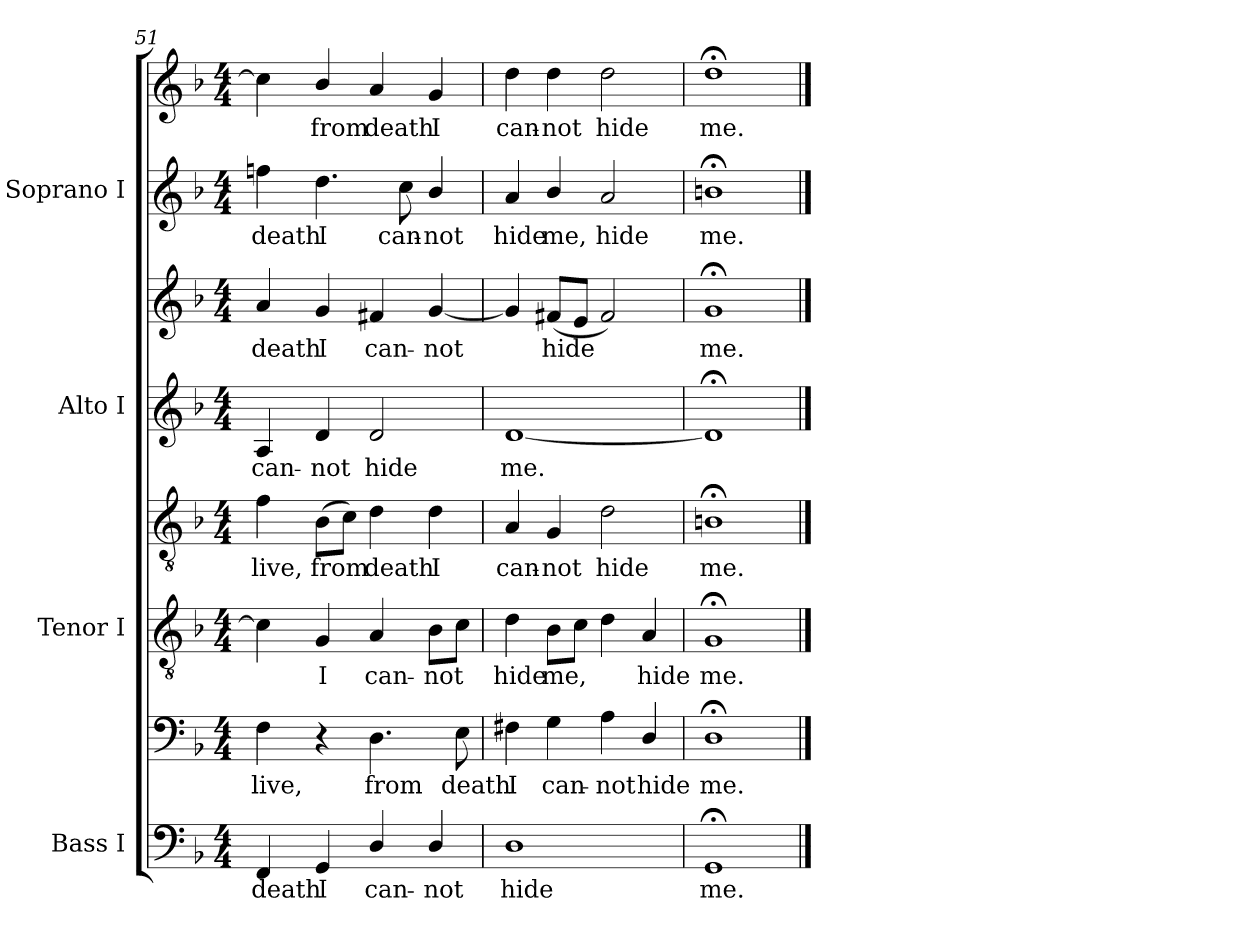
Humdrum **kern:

**kern	**text	**kern	**text	**kern	**text	**kern	**text	**kern	**text	**kern	**text	**kern	**text	**kern	**text
*part4	*part4	*part4	*part4	*part3	*part3	*part3	*part3	*part2	*part2	*part2	*part2	*part1	*part1	*part1	*part1
*staff8	*staff8	*staff7	*staff7	*staff6	*staff6	*staff5	*staff5	*staff4	*staff4	*staff3	*staff3	*staff2	*staff2	*staff1	*staff1
*I"Bass I	*	*	*	*I"Tenor I	*	*	*	*I"Alto I	*	*	*	*I"Soprano I	*	*	*
*I'B	*	*	*	*I'T	*	*	*	*I'A	*	*	*	*I'S	*	*	*
*clefF4	*	*clefF4	*	*clefGv2	*	*clefGv2	*	*clefG2	*	*clefG2	*	*clefG2	*	*clefG2	*
*k[b-]	*	*k[b-]	*	*k[b-]	*	*k[b-]	*	*k[b-]	*	*k[b-]	*	*k[b-]	*	*k[b-]	*
*F:	*	*F:	*	*F:	*	*F:	*	*F:	*	*F:	*	*F:	*	*F:	*
*M4/4	*	*M4/4	*	*M4/4	*	*M4/4	*	*M4/4	*	*M4/4	*	*M4/4	*	*M4/4	*
=51	=51	=51	=51	=51	=51	=51	=51	=51	=51	=51	=51	=51	=51	=51	=51
!	!LO:LY:b	!	!LO:LY:b	!	!	!	!LO:LY:b	!	!LO:LY:b	!	!LO:LY:b	!	!LO:LY:b	!	!
4FF	death	4F	live,	4c]	.	4f	live,	4A	can-	4a	death	4ffn	death	4cc]	.
!	!LO:LY:b	!	!	!	!LO:LY:b	!	!LO:LY:b	!	!LO:LY:b	!	!LO:LY:b	!	!LO:LY:b	!	!LO:LY:b
4GG	I	4r	.	4G	I	(>8B-L	from	4d	-not	4g	I	4.dd	I	4b-/	from
.	.	.	.	.	.	8cJ)	.	.	.	.	.	.	.	.	.
!	!LO:LY:b	!	!LO:LY:b	!	!LO:LY:b	!	!LO:LY:b	!	!LO:LY:b	!	!LO:LY:b	!	!	!	!LO:LY:b
4D/	can-	4.D	from	4A	can-	4d	death	2d	hide	4f#X	can-	.	.	4a	death
!	!	!	!	!	!	!	!	!	!	!	!	!	!LO:LY:b	!	!
.	.	.	.	.	.	.	.	.	.	.	.	8cc	can-	.	.
!	!LO:LY:b	!	!	!	!LO:LY:b	!	!LO:LY:b	!	!	!	!LO:LY:b	!	!LO:LY:b	!	!LO:LY:b
4D/	-not	.	.	8B-L	-not	4d	I	.	.	[4g	-not	4b-/	-not	4g	I
!	!	!	!LO:LY:b	!	!	!	!	!	!	!	!	!	!	!	!
.	.	8E	death	8cJ	.	.	.	.	.	.	.	.	.	.	.
=52	=52	=52	=52	=52	=52	=52	=52	=52	=52	=52	=52	=52	=52	=52	=52
!	!LO:LY:b	!	!LO:LY:b	!	!LO:LY:b	!	!LO:LY:b	!	!LO:LY:b	!	!	!	!LO:LY:b	!	!LO:LY:b
1D	hide	4F#X	I	4d	hide	4A	can-	[1d	me.	4g]	.	4a	hide	4dd	can-
!	!	!	!LO:LY:b	!	!LO:LY:b	!	!LO:LY:b	!	!	!	!LO:LY:b	!	!LO:LY:b	!	!LO:LY:b
.	.	4G	can-	8B-L	me,	4G	-not	.	.	(<8f#XL	hide	4b-/	me,	4dd	-not
.	.	.	.	8cJ	.	.	.	.	.	8eJ	.	.	.	.	.
!	!	!	!LO:LY:b	!	!	!	!LO:LY:b	!	!	!	!	!	!LO:LY:b	!	!LO:LY:b
.	.	4A	-not	4d	.	2d	hide	.	.	2f#)	.	2a	hide	2dd	hide
!	!	!	!LO:LY:b	!	!LO:LY:b	!	!	!	!	!	!	!	!	!	!
.	.	4D/	hide	4A	hide	.	.	.	.	.	.	.	.	.	.
=53	=53	=53	=53	=53	=53	=53	=53	=53	=53	=53	=53	=53	=53	=53	=53
!	!LO:LY:b	!	!LO:LY:b	!	!LO:LY:b	!	!LO:LY:b	!	!	!	!LO:LY:b	!	!LO:LY:b	!	!LO:LY:b
1GG;<	me.	1D;<	me.	1G;<	me.	1Bn;<	me.	1d;<]	.	1g;<	me.	1bn;<	me.	1dd;<	me.
==	==	==	==	==	==	==	==	==	==	==	==	==	==	==	==
*-	*-	*-	*-	*-	*-	*-	*-	*-	*-	*-	*-	*-	*-	*-	*-
